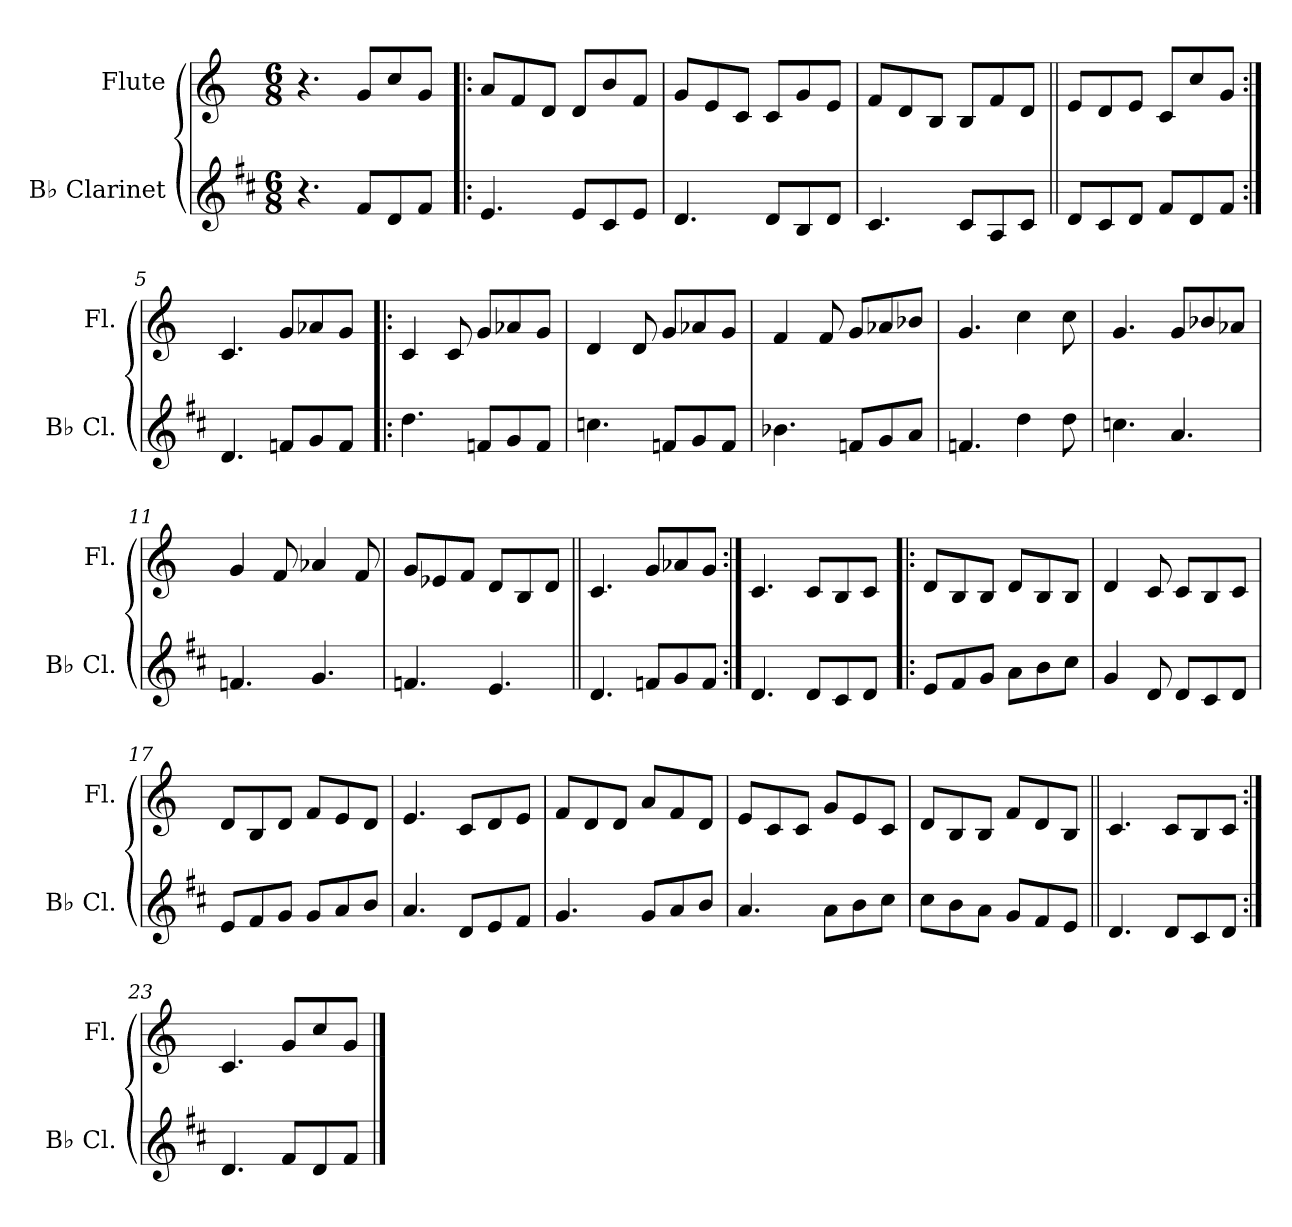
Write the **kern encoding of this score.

**kern	**kern
*part2	*part1
*staff2	*staff1
*I"B♭ Clarinet	*I"Flute
*I'B♭ Cl.	*I'Fl.
*clefG2	*clefG2
*ITrd1c2	*
*k[]	*k[]
*C:	*C:
*M6/8	*M6/8
=	=
4.r	4.r
8e/L	8g/L
8c/	8cc/
8e/J	8g/J
=1!|:	=1!|:
4.d/	8a/L
.	8f/
.	8d/J
8d/L	8d/L
8B/	8b/
8d/J	8f/J
=2	=2
4.c/	8g/L
.	8e/
.	8c/J
8c/L	8c/L
8A/	8g/
8c/J	8e/J
=3	=3
4.B/	8f/L
.	8d/
.	8B/J
8B/L	8B/L
8G/	8f/
8B/J	8d/J
=4||	=4||
8c/L	8e/L
8B/	8d/
8c/J	8e/J
8e/L	8c/L
8c/	8cc/
8e/J	8g/J
!!LO:LB:g=z
=5:|!	=5:|!
4.c/	4.c/
8e-X/L	8g/L
8f/	8a-X/
8e-/J	8g/J
=6!|:	=6!|:
4.cc\	4c/
.	8c/
8e-X/L	8g/L
8f/	8a-X/
8e-/J	8g/J
=7	=7
4.b-X\	4d/
.	8d/
8e-X/L	8g/L
8f/	8a-X/
8e-/J	8g/J
=8	=8
4.a-X\	4f/
.	8f/
8e-X/L	8g/L
8f/	8a-X/
8g/J	8b-X/J
=9	=9
4.e-X/	4.g/
4cc\	4cc\
8cc\	8cc\
=10	=10
4.b-X\	4.g/
4.g/	8g/L
.	8b-X/
.	8a-X/J
!!LO:LB:g=z
=11	=11
4.e-X/	4g/
.	8f/
4.f/	4a-X/
.	8f/
=12	=12
4.e-X/	8g/L
.	8e-X/
.	8f/J
4.d/	8d/L
.	8B/
.	8d/J
=13||	=13||
4.c/	4.c/
8e-X/L	8g/L
8f/	8a-X/
8e-/J	8g/J
=14:|!	=14:|!
4.c/	4.c/
8c/L	8c/L
8B/	8B/
8c/J	8c/J
=15!|:	=15!|:
8d/L	8d/L
8e/	8B/
8f/J	8B/J
8g\L	8d/L
8a\	8B/
8b\J	8B/J
=16	=16
4f/	4d/
8c/	8c/
8c/L	8c/L
8B/	8B/
8c/J	8c/J
!!LO:LB:g=z
=17	=17
8d/L	8d/L
8e/	8B/
8f/J	8d/J
8f/L	8f/L
8g/	8e/
8a/J	8d/J
=18	=18
4.g/	4.e/
8c/L	8c/L
8d/	8d/
8e/J	8e/J
=19	=19
4.f/	8f/L
.	8d/
.	8d/J
8f/L	8a/L
8g/	8f/
8a/J	8d/J
=20	=20
4.g/	8e/L
.	8c/
.	8c/J
8g\L	8g/L
8a\	8e/
8b\J	8c/J
=21	=21
8b\L	8d/L
8a\	8B/
8g\J	8B/J
8f/L	8f/L
8e/	8d/
8d/J	8B/J
=22||	=22||
4.c/	4.c/
8c/L	8c/L
8B/	8B/
8c/J	8c/J
!!LO:LB:g=z
=23:|!	=23:|!
4.c/	4.c/
8e/L	8g/L
8c/	8cc/
8e/J	8g/J
==	==
*-	*-
